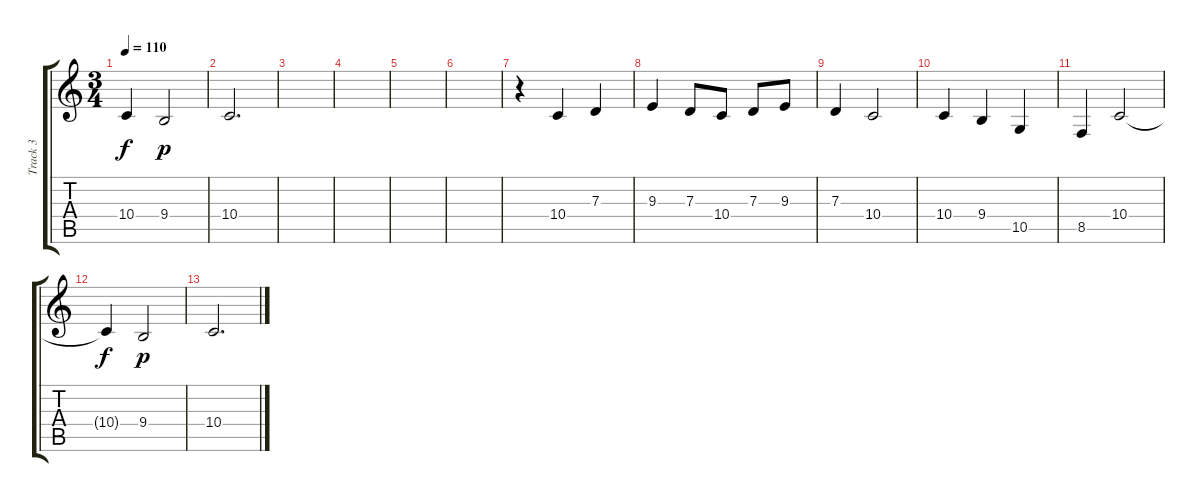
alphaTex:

\track ("Track 3" "Track 3") {instrument stringensemble1}
\staff {score tabs}
\tuning (E4 B3 G3 D3 A2 E2) {hide}
\ts (3 4)
\tempo 110
\clef g2
\ks c
10.4{t}.4{dy f} 9.4.2{dy p} |
10.4.2{d} |
|
|
|
|
r.4 10.4.4 7.3.4 |
9.3.4 7.3.8 10.4.8 7.3.8 9.3.8 |
7.3.4 10.4.2 |
10.4.4 9.4.4 10.5.4 |
8.5.4 10.4.2 |
10.4{t}.4{dy f} 9.4.2{dy p} |
10.4.2{d}
